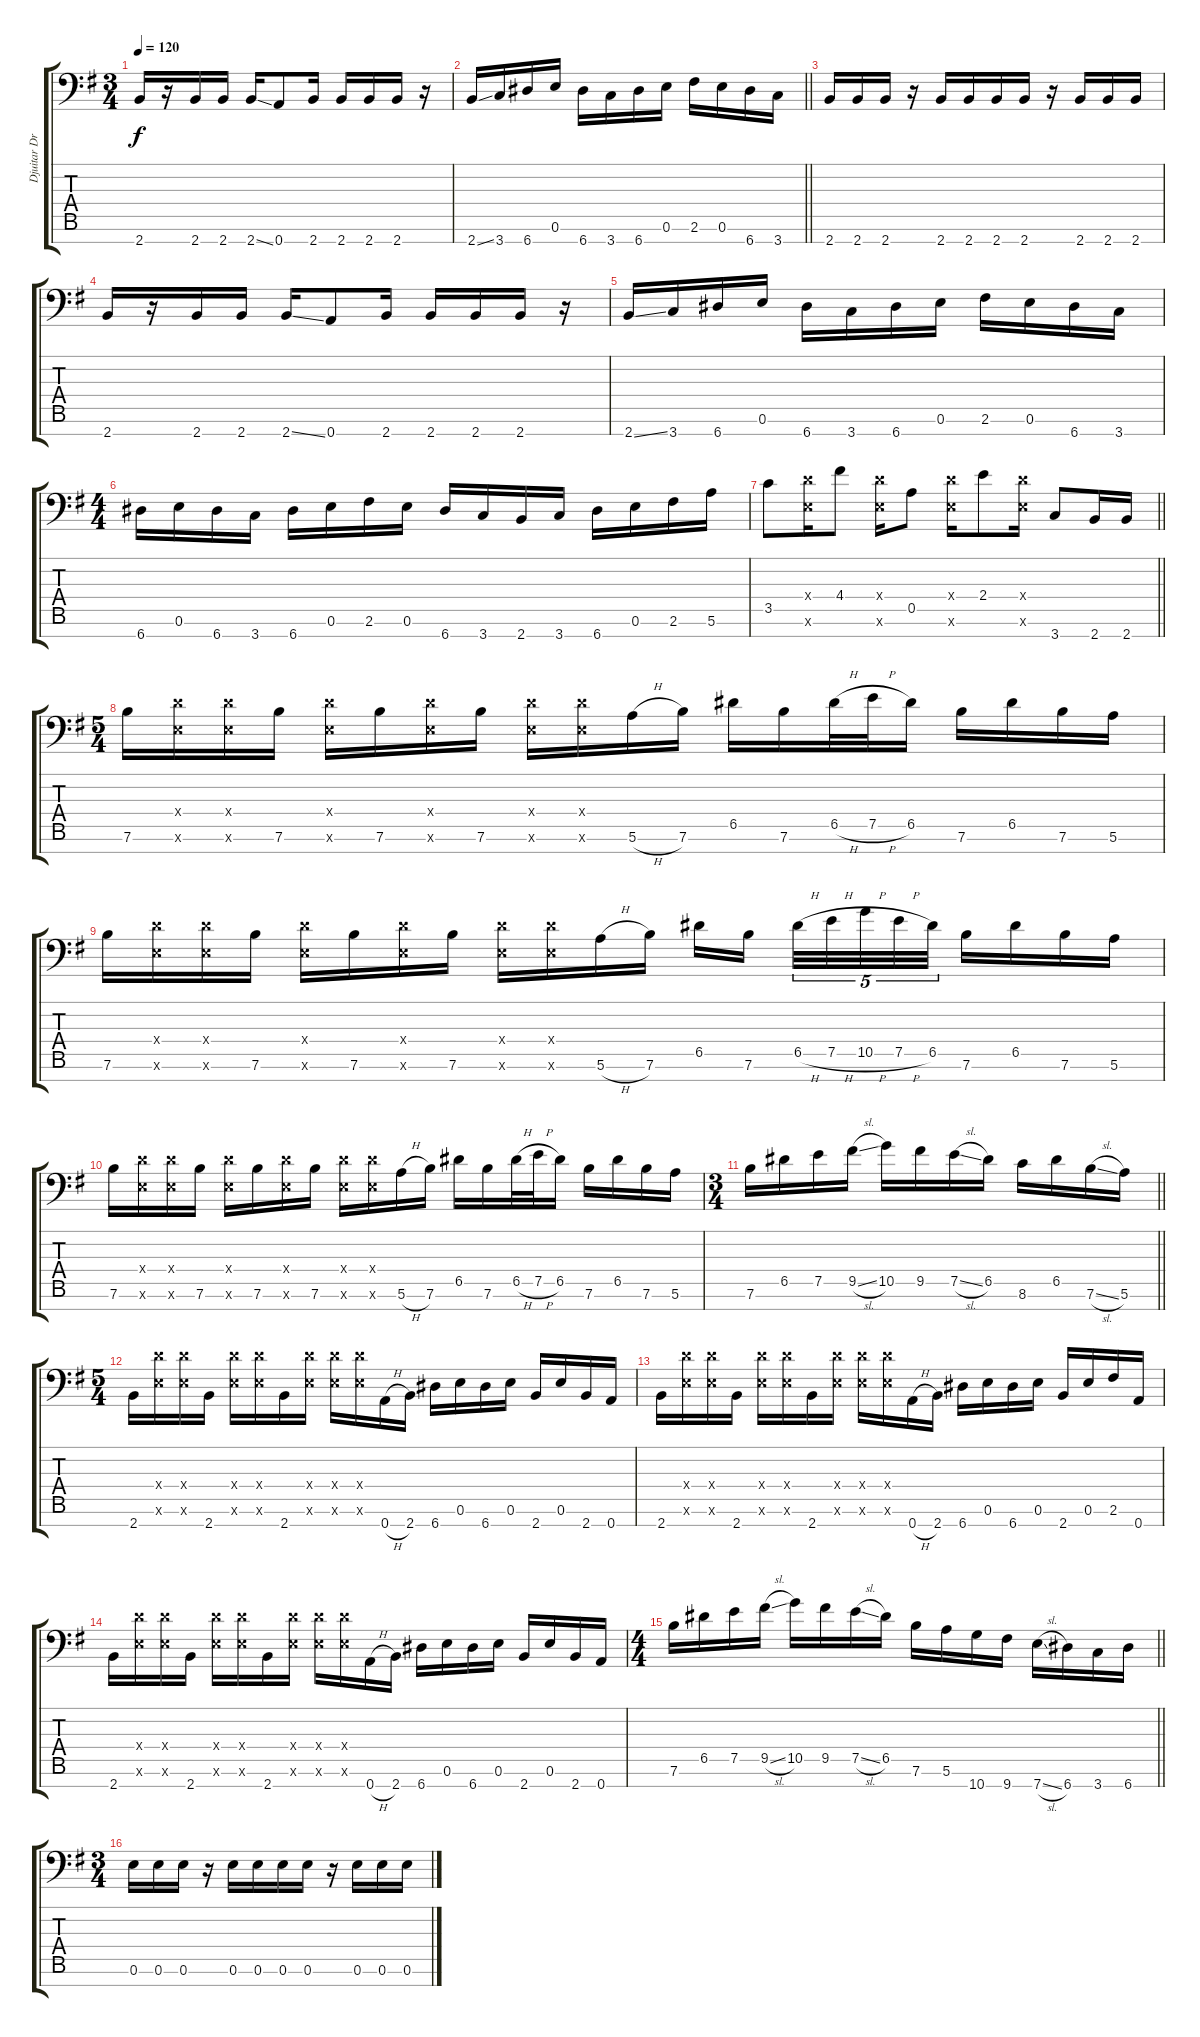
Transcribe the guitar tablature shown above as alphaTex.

\track ("Djuitar Dropped A" "Djuitar Dr") {instrument distortionguitar}
\staff {score tabs}
\tuning (E4 B3 G3 D3 A2 E2 A1) {hide}
\ts (3 4)
\tempo 120
\clef f4
\ks eminor
2.7.16{dy f} r.16 2.7.16 2.7.16 2.7{ss}.16 0.7.8 2.7.16 2.7.16 2.7.16 2.7.16 r.16 |
\barLineRight lightlight
2.7{ss}.16 3.7.16 6.7.16 0.6.16 6.7.16 3.7.16 6.7.16 0.6.16 2.6.16 0.6.16 6.7.16 3.7.16 |
2.7.16 2.7.16 2.7.16 r.16 2.7.16 2.7.16 2.7.16 2.7.16 r.16 2.7.16 2.7.16 2.7.16 |
2.7.16 r.16 2.7.16 2.7.16 2.7{ss}.16 0.7.8 2.7.16 2.7.16 2.7.16 2.7.16 r.16 |
2.7{ss}.16 3.7.16 6.7.16 0.6.16 6.7.16 3.7.16 6.7.16 0.6.16 2.6.16 0.6.16 6.7.16 3.7.16 |
\ts (4 4)
6.7.16 0.6.16 6.7.16 3.7.16 6.7.16 0.6.16 2.6.16 0.6.16 6.7.16 3.7.16 2.7.16 3.7.16 6.7.16 0.6.16 2.6.16 5.6.16 |
\barLineRight lightlight
3.5.8 (0.4{x} 0.6{x}).16 4.4.8 (0.4{x} 0.6{x}).16 0.5.8 (0.4{x} 0.6{x}).16 2.4.8 (0.4{x} 0.6{x}).16 3.7.8 2.7.16 2.7.16 |
\ts (5 4)
\section ("" "")
7.6.16 (0.4{x} 0.6{x}).16 (0.4{x} 0.6{x}).16 7.6.16 (0.4{x} 0.6{x}).16 7.6.16 (0.4{x} 0.6{x}).16 7.6.16 (0.4{x} 0.6{x}).16 (0.4{x} 0.6{x}).16 5.6{h}.16 7.6.16 6.5.16 7.6.16 6.5{h}.32 7.5{h}.32 6.5.16 7.6.16 6.5.16 7.6.16 5.6.16 |
7.6.16 (0.4{x} 0.6{x}).16 (0.4{x} 0.6{x}).16 7.6.16 (0.4{x} 0.6{x}).16 7.6.16 (0.4{x} 0.6{x}).16 7.6.16 (0.4{x} 0.6{x}).16 (0.4{x} 0.6{x}).16 5.6{h}.16 7.6.16 6.5.16 7.6.16{beam splitsecondary} 6.5{h}.32{tu (5 4)} 7.5{h}.32{tu (5 4)} 10.5{h}.32{tu (5 4)} 7.5{h}.32{tu (5 4)} 6.5.32{tu (5 4)} 7.6.16 6.5.16 7.6.16 5.6.16 |
7.6.16 (0.4{x} 0.6{x}).16 (0.4{x} 0.6{x}).16 7.6.16 (0.4{x} 0.6{x}).16 7.6.16 (0.4{x} 0.6{x}).16 7.6.16 (0.4{x} 0.6{x}).16 (0.4{x} 0.6{x}).16 5.6{h}.16 7.6.16 6.5.16 7.6.16 6.5{h}.32 7.5{h}.32 6.5.16 7.6.16 6.5.16 7.6.16 5.6.16 |
\ts (3 4)
\barLineRight lightlight
7.6.16 6.5.16 7.5.16 9.5{sl}.16 10.5.16 9.5.16 7.5{sl}.16 6.5.16 8.6.16 6.5.16 7.6{sl}.16 5.6.16 |
\ts (5 4)
2.7.16 (0.4{x} 0.6{x}).16 (0.4{x} 0.6{x}).16 2.7.16 (0.4{x} 0.6{x}).16 (0.4{x} 0.6{x}).16 2.7.16 (0.4{x} 0.6{x}).16 (0.4{x} 0.6{x}).16 (0.4{x} 0.6{x}).16 0.7{h}.16 2.7.16 6.7.16 0.6.16 6.7.16 0.6.16 2.7.16 0.6.16 2.7.16 0.7.16 |
2.7.16 (0.4{x} 0.6{x}).16 (0.4{x} 0.6{x}).16 2.7.16 (0.4{x} 0.6{x}).16 (0.4{x} 0.6{x}).16 2.7.16 (0.4{x} 0.6{x}).16 (0.4{x} 0.6{x}).16 (0.4{x} 0.6{x}).16 0.7{h}.16 2.7.16 6.7.16 0.6.16 6.7.16 0.6.16 2.7.16 0.6.16 2.6.16 0.7.16 |
2.7.16 (0.4{x} 0.6{x}).16 (0.4{x} 0.6{x}).16 2.7.16 (0.4{x} 0.6{x}).16 (0.4{x} 0.6{x}).16 2.7.16 (0.4{x} 0.6{x}).16 (0.4{x} 0.6{x}).16 (0.4{x} 0.6{x}).16 0.7{h}.16 2.7.16 6.7.16 0.6.16 6.7.16 0.6.16 2.7.16 0.6.16 2.7.16 0.7.16 |
\ts (4 4)
\barLineRight lightlight
7.6.16 6.5.16 7.5.16 9.5{sl}.16 10.5.16 9.5.16 7.5{sl}.16 6.5.16 7.6.16 5.6.16 10.7.16 9.7.16 7.7{sl}.16 6.7.16 3.7.16 6.7.16 |
\ts (3 4)
\section ("" "")
0.6.16 0.6.16 0.6.16 r.16 0.6.16 0.6.16 0.6.16 0.6.16 r.16 0.6.16 0.6.16 0.6.16
